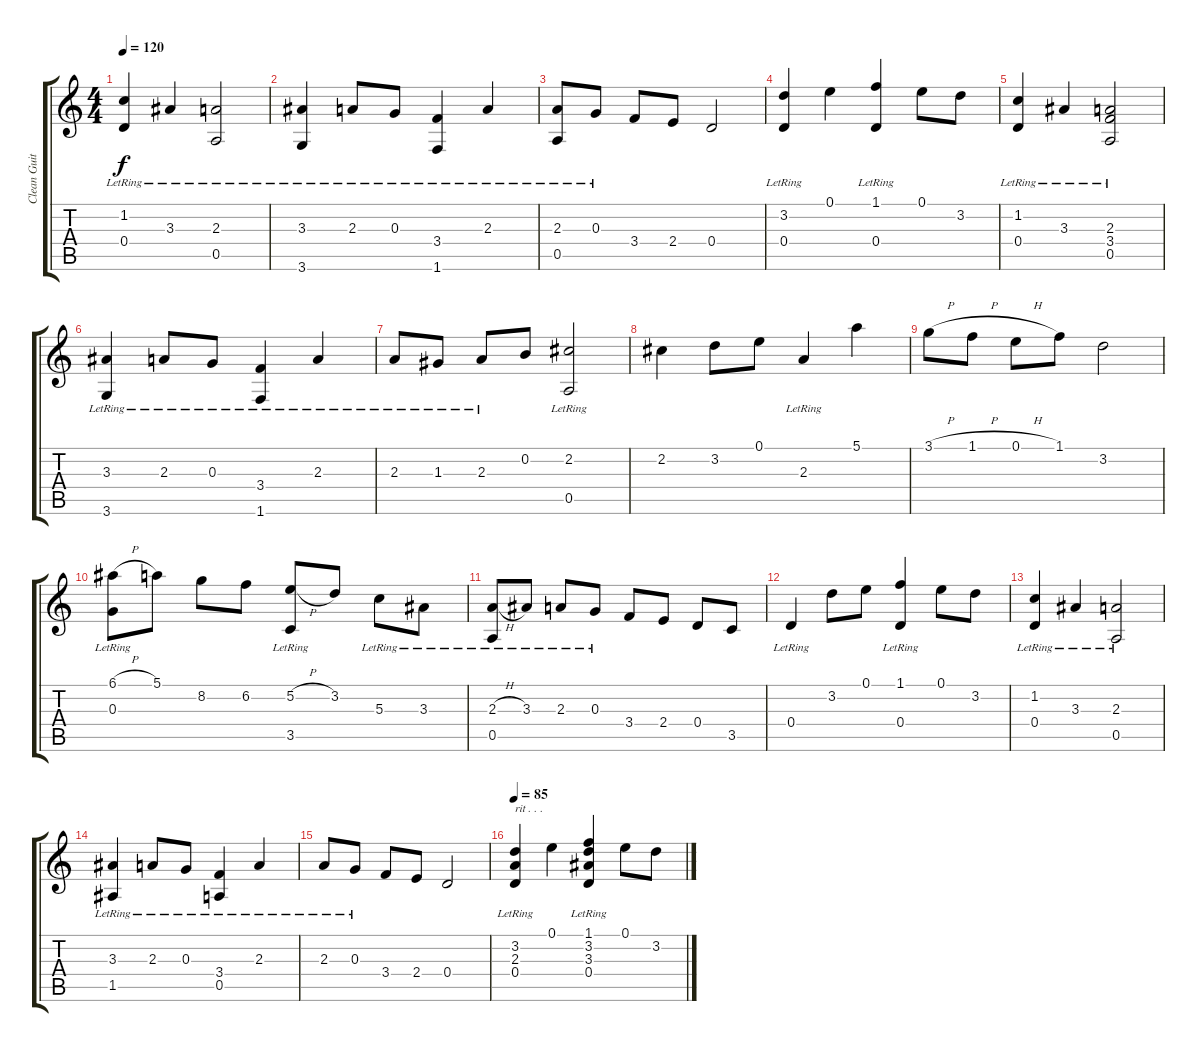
\track ("Clean Guitar" "Clean Guit") {instrument electricguitarclean}
\staff {score tabs}
\tuning (E4 B3 G3 D3 A2 E2) {hide}
\ts (4 4)
\tempo 120
\clef g2
\ks c
(1.2 0.4{lr}).4{dy f} 3.3{lr}.4 (2.3{lr} 0.5{lr}).2 |
(3.3{lr} 3.6{lr}).4 2.3{lr}.8 0.3{lr}.8 (3.4 1.6{lr}).4 2.3{lr}.4 |
(2.3{lr} 0.5{lr}).8 0.3{lr}.8 3.4.8 2.4.8 0.4.2 |
(3.2 0.4{lr}).4 0.1.4 (1.1 0.4{lr}).4 0.1.8 3.2.8 |
(1.2 0.4{lr}).4 3.3{lr}.4 (2.3{lr} 3.4 0.5{lr}).2 |
(3.3{lr} 3.6{lr}).4 2.3{lr}.8 0.3{lr}.8 (3.4 1.6{lr}).4 2.3{lr}.4 |
2.3{lr}.8 1.3{lr}.8 2.3{lr}.8 0.2.8 (2.2 0.5{lr}).2 |
2.2.4 3.2.8 0.1.8 2.3{lr}.4 5.1.4 |
3.1{h}.8 1.1{h}.8 0.1{h}.8 1.1.8 3.2.2 |
(6.1{h} 0.3{lr}).8 5.1.8 8.2.8 6.2.8 (5.2{h} 3.5{lr}).8 3.2.8 5.3{lr}.8 3.3{lr}.8 |
(2.3{h} 0.5{lr}).8 3.3{lr}.8 2.3{lr}.8 0.3{lr}.8 3.4.8 2.4.8 0.4.8 3.5.8 |
0.4{lr}.4 3.2.8 0.1.8 (1.1 0.4{lr}).4 0.1.8 3.2.8 |
(1.2 0.4{lr}).4 3.3{lr}.4 (2.3{lr} 0.5{lr}).2 |
(3.3{lr} 1.5{lr}).4 2.3{lr}.8 0.3{lr}.8 (3.4 0.5{lr}).4 2.3{lr}.4 |
2.3{lr}.8 0.3{lr}.8 3.4.8 2.4.8 0.4.2 |
\tempo 85
(3.2 2.3{lr} 0.4{lr}).4{txt "rit . . ."} 0.1.4 (1.1 3.2 3.3{lr} 0.4{lr}).4 0.1.8 3.2.8
